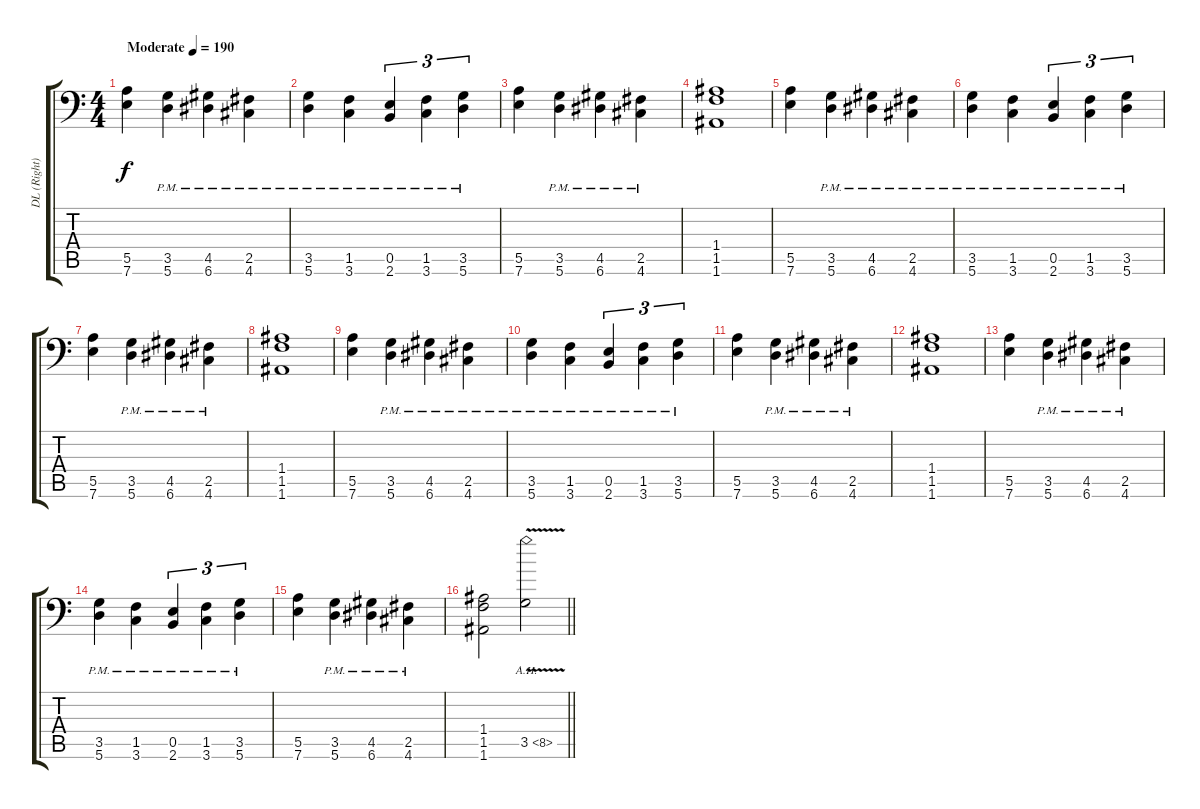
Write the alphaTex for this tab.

\track ("DL (Right)" "DL (Right)") {instrument distortionguitar}
\staff {score tabs}
\tuning (B3 Gb3 D3 A2 E2 A1) {hide}
\ts (4 4)
\tempo (190 "Moderate")
\clef f4
\ks c
(5.5 7.6).4{dy f instrument distortionguitar} (3.5{pm} 5.6{pm}).4 (4.5{pm} 6.6{pm}).4 (2.5{pm} 4.6{pm}).4 |
(3.5{pm} 5.6{pm}).4 (1.5{pm} 3.6{pm}).4 (0.5{pm} 2.6{pm}).4{tu (3 2)} (1.5{pm} 3.6{pm}).4{tu (3 2)} (3.5{pm} 5.6{pm}).4{tu (3 2)} |
(5.5 7.6).4 (3.5{pm} 5.6{pm}).4 (4.5{pm} 6.6{pm}).4 (2.5{pm} 4.6{pm}).4 |
(1.4 1.5 1.6).1 |
(5.5 7.6).4 (3.5{pm} 5.6{pm}).4 (4.5{pm} 6.6{pm}).4 (2.5{pm} 4.6{pm}).4 |
(3.5{pm} 5.6{pm}).4 (1.5{pm} 3.6{pm}).4 (0.5{pm} 2.6{pm}).4{tu (3 2)} (1.5{pm} 3.6{pm}).4{tu (3 2)} (3.5{pm} 5.6{pm}).4{tu (3 2)} |
(5.5 7.6).4 (3.5{pm} 5.6{pm}).4 (4.5{pm} 6.6{pm}).4 (2.5{pm} 4.6{pm}).4 |
(1.4 1.5 1.6).1 |
(5.5 7.6).4 (3.5{pm} 5.6{pm}).4 (4.5{pm} 6.6{pm}).4 (2.5{pm} 4.6{pm}).4 |
(3.5{pm} 5.6{pm}).4 (1.5{pm} 3.6{pm}).4 (0.5{pm} 2.6{pm}).4{tu (3 2)} (1.5{pm} 3.6{pm}).4{tu (3 2)} (3.5{pm} 5.6{pm}).4{tu (3 2)} |
(5.5 7.6).4 (3.5{pm} 5.6{pm}).4 (4.5{pm} 6.6{pm}).4 (2.5{pm} 4.6{pm}).4 |
(1.4 1.5 1.6).1 |
(5.5 7.6).4 (3.5{pm} 5.6{pm}).4 (4.5{pm} 6.6{pm}).4 (2.5{pm} 4.6{pm}).4 |
(3.5{pm} 5.6{pm}).4 (1.5{pm} 3.6{pm}).4 (0.5{pm} 2.6{pm}).4{tu (3 2)} (1.5{pm} 3.6{pm}).4{tu (3 2)} (3.5{pm} 5.6{pm}).4{tu (3 2)} |
(5.5 7.6).4 (3.5{pm} 5.6{pm}).4 (4.5{pm} 6.6{pm}).4 (2.5{pm} 4.6{pm}).4 |
\barLineRight lightlight
(1.4 1.5 1.6).2 3.5{ah 5 v}.2
